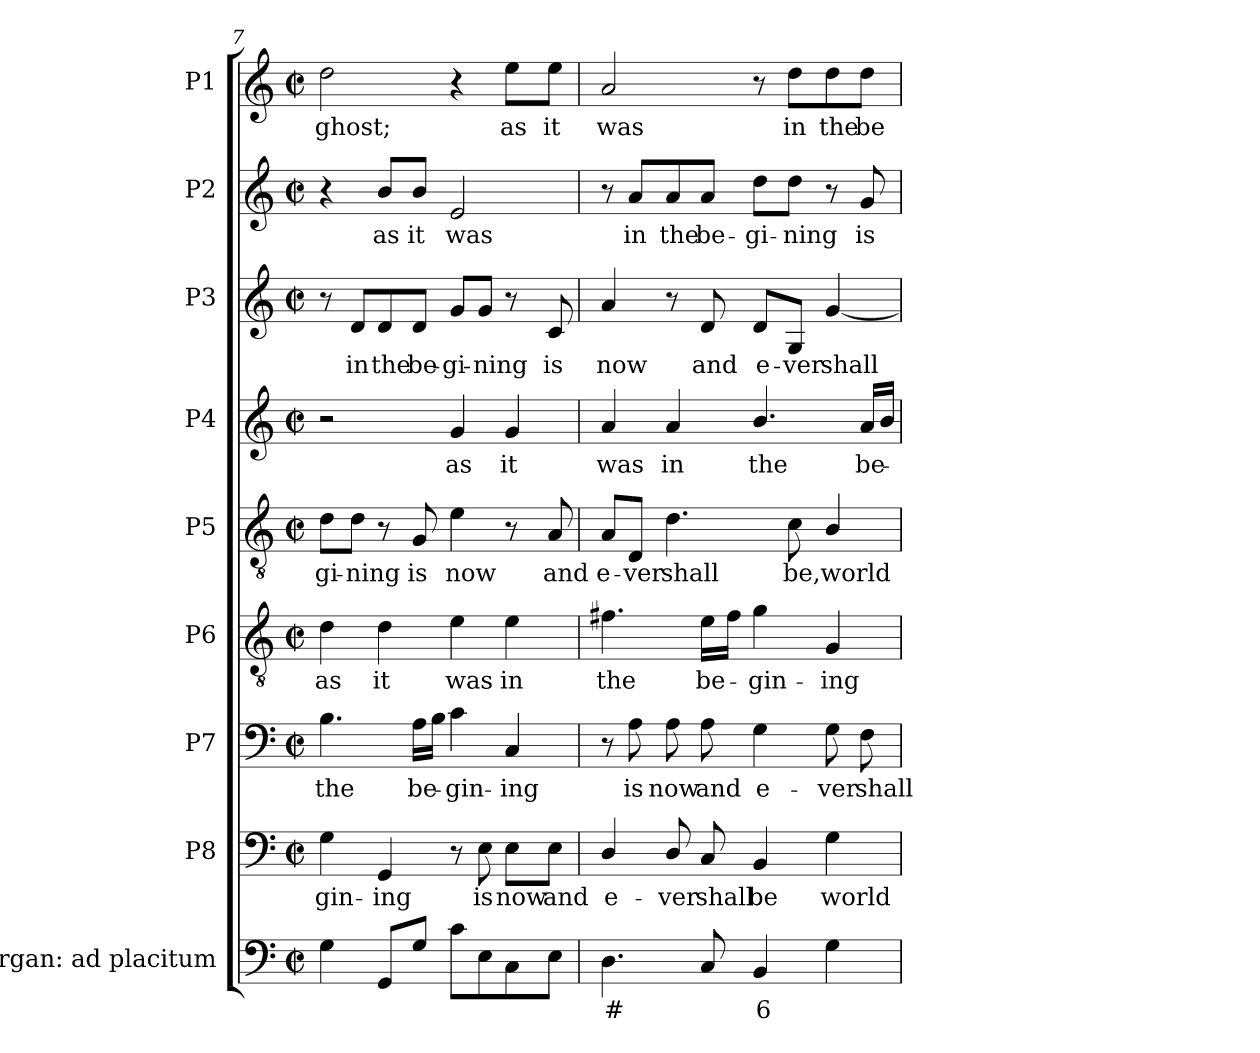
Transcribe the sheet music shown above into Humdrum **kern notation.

**kern	**text	**kern	**text	**kern	**text	**kern	**text	**kern	**text	**kern	**text	**kern	**text	**kern	**text	**kern	**text
*part9	*part9	*part8	*part8	*part7	*part7	*part6	*part6	*part5	*part5	*part4	*part4	*part3	*part3	*part2	*part2	*part1	*part1
*staff9	*staff9	*staff8	*staff8	*staff7	*staff7	*staff6	*staff6	*staff5	*staff5	*staff4	*staff4	*staff3	*staff3	*staff2	*staff2	*staff1	*staff1
*I"Organ: ad placitum	*	*I"P8	*	*I"P7	*	*I"P6	*	*I"P5	*	*I"P4	*	*I"P3	*	*I"P2	*	*I"P1	*
*I'Org.	*	*	*	*	*	*	*	*	*	*	*	*	*	*	*	*	*
*clefF4	*	*clefF4	*	*clefF4	*	*clefGv2	*	*clefGv2	*	*clefG2	*	*clefG2	*	*clefG2	*	*clefG2	*
*	*	*	*	*	*	*ITrd7c12	*	*ITrd7c12	*	*	*	*	*	*	*	*	*
*k[]	*	*k[]	*	*k[]	*	*k[]	*	*k[]	*	*k[]	*	*k[]	*	*k[]	*	*k[]	*
*C:	*	*C:	*	*C:	*	*C:	*	*C:	*	*C:	*	*C:	*	*C:	*	*C:	*
*M2/2	*	*M2/2	*	*M2/2	*	*M2/2	*	*M2/2	*	*M2/2	*	*M2/2	*	*M2/2	*	*M2/2	*
*met(c|)	*	*met(c|)	*	*met(c|)	*	*met(c|)	*	*met(c|)	*	*met(c|)	*	*met(c|)	*	*met(c|)	*	*met(c|)	*
=7	=7	=7	=7	=7	=7	=7	=7	=7	=7	=7	=7	=7	=7	=7	=7	=7	=7
!	!	!	!LO:LY:b:color=#000000	!	!	!	!	!	!	!	!	!	!	!	!	!	!
!	!	!	!	!	!LO:LY:b:color=#000000	!	!	!	!	!	!	!	!	!	!	!	!
!	!	!	!	!	!	!	!LO:LY:b:color=#000000	!	!	!	!	!	!	!	!	!	!
!	!	!	!	!	!	!	!	!	!LO:LY:b:color=#000000	!	!	!	!	!	!	!	!
!	!	!	!	!	!	!	!	!	!	!	!	!	!	!	!	!	!LO:LY:b:color=#000000
4Gi\	.	4Gi\	-gin-	4.Bi\	the	4Di\	as	8Di\L	-gi-	2r	.	8r	.	4r	.	2ddi\	ghost;
!	!	!	!	!	!	!	!	!	!LO:LY:b:color=#000000	!	!	!	!	!	!	!	!
!	!	!	!	!	!	!	!	!	!	!	!	!	!LO:LY:b:color=#000000	!	!	!	!
.	.	.	.	.	.	.	.	8Di\J	-ning	.	.	8di/L	in	.	.	.	.
!	!	!	!LO:LY:b:color=#000000	!	!	!	!	!	!	!	!	!	!	!	!	!	!
!	!	!	!	!	!	!	!LO:LY:b:color=#000000	!	!	!	!	!	!	!	!	!	!
!	!	!	!	!	!	!	!	!	!	!	!	!	!LO:LY:b:color=#000000	!	!	!	!
!	!	!	!	!	!	!	!	!	!	!	!	!	!	!	!LO:LY:b:color=#000000	!	!
8GGi/L	.	4GGi/	-ing	.	.	4Di\	it	8r	.	.	.	8di/	the	8bi/L	as	.	.
!	!	!	!	!	!LO:LY:b:color=#000000	!	!	!	!	!	!	!	!	!	!	!	!
!	!	!	!	!	!	!	!	!	!LO:LY:b:color=#000000	!	!	!	!	!	!	!	!
!	!	!	!	!	!	!	!	!	!	!	!	!	!LO:LY:b:color=#000000	!	!	!	!
!	!	!	!	!	!	!	!	!	!	!	!	!	!	!	!LO:LY:b:color=#000000	!	!
8Gi/J	.	.	.	16Ai\LL	be-	.	.	8GGi/	is	.	.	8di/J	be-	8bi/J	it	.	.
.	.	.	.	16Bi\JJ	.	.	.	.	.	.	.	.	.	.	.	.	.
!	!	!	!	!	!LO:LY:b:color=#000000	!	!	!	!	!	!	!	!	!	!	!	!
!	!	!	!	!	!	!	!LO:LY:b:color=#000000	!	!	!	!	!	!	!	!	!	!
!	!	!	!	!	!	!	!	!	!LO:LY:b:color=#000000	!	!	!	!	!	!	!	!
!	!	!	!	!	!	!	!	!	!	!	!LO:LY:b:color=#000000	!	!	!	!	!	!
!	!	!	!	!	!	!	!	!	!	!	!	!	!LO:LY:b:color=#000000	!	!	!	!
!	!	!	!	!	!	!	!	!	!	!	!	!	!	!	!LO:LY:b:color=#000000	!	!
8ci\L	.	8r	.	4ci\	-gin-	4Ei\	was	4Ei\	now	4gi/	as	8gi/L	-gi-	2ei/	was	4r	.
!	!	!	!LO:LY:b:color=#000000	!	!	!	!	!	!	!	!	!	!	!	!	!	!
!	!	!	!	!	!	!	!	!	!	!	!	!	!LO:LY:b:color=#000000	!	!	!	!
8Ei\	.	8Ei\	is	.	.	.	.	.	.	.	.	8gi/J	-ning	.	.	.	.
!	!	!	!LO:LY:b:color=#000000	!	!	!	!	!	!	!	!	!	!	!	!	!	!
!	!	!	!	!	!LO:LY:b:color=#000000	!	!	!	!	!	!	!	!	!	!	!	!
!	!	!	!	!	!	!	!LO:LY:b:color=#000000	!	!	!	!	!	!	!	!	!	!
!	!	!	!	!	!	!	!	!	!	!	!LO:LY:b:color=#000000	!	!	!	!	!	!
!	!	!	!	!	!	!	!	!	!	!	!	!	!	!	!	!	!LO:LY:b:color=#000000
8Ci\	.	8Ei\L	now	4Ci/	-ing	4Ei\	in	8r	.	4gi/	it	8r	.	.	.	8eei\L	as
!	!	!	!LO:LY:b:color=#000000	!	!	!	!	!	!	!	!	!	!	!	!	!	!
!	!	!	!	!	!	!	!	!	!LO:LY:b:color=#000000	!	!	!	!	!	!	!	!
!	!	!	!	!	!	!	!	!	!	!	!	!	!LO:LY:b:color=#000000	!	!	!	!
!	!	!	!	!	!	!	!	!	!	!	!	!	!	!	!	!	!LO:LY:b:color=#000000
8Ei\J	.	8Ei\J	and	.	.	.	.	8AAi/	and	.	.	8ci/	is	.	.	8eei\J	it
=8	=8	=8	=8	=8	=8	=8	=8	=8	=8	=8	=8	=8	=8	=8	=8	=8	=8
!	!LO:LY:b:color=#000000	!	!	!	!	!	!	!	!	!	!	!	!	!	!	!	!
!	!	!	!LO:LY:b:color=#000000	!	!	!	!	!	!	!	!	!	!	!	!	!	!
!	!	!	!	!	!	!	!LO:LY:b:color=#000000	!	!	!	!	!	!	!	!	!	!
!	!	!	!	!	!	!	!	!	!LO:LY:b:color=#000000	!	!	!	!	!	!	!	!
!	!	!	!	!	!	!	!	!	!	!	!LO:LY:b:color=#000000	!	!	!	!	!	!
!	!	!	!	!	!	!	!	!	!	!	!	!	!LO:LY:b:color=#000000	!	!	!	!
!	!	!	!	!	!	!	!	!	!	!	!	!	!	!	!	!	!LO:LY:b:color=#000000
4.Di\	#	4Di/	e-	8r	.	4.F#Xi\	the	8AAi/L	e-	4ai/	was	4ai/	now	8r	.	2ai/	was
!	!	!	!	!	!LO:LY:b:color=#000000	!	!	!	!	!	!	!	!	!	!	!	!
!	!	!	!	!	!	!	!	!	!LO:LY:b:color=#000000	!	!	!	!	!	!	!	!
!	!	!	!	!	!	!	!	!	!	!	!	!	!	!	!LO:LY:b:color=#000000	!	!
.	.	.	.	8Ai\	is	.	.	8DDi/J	-ver	.	.	.	.	8ai/L	in	.	.
!	!	!	!LO:LY:b:color=#000000	!	!	!	!	!	!	!	!	!	!	!	!	!	!
!	!	!	!	!	!LO:LY:b:color=#000000	!	!	!	!	!	!	!	!	!	!	!	!
!	!	!	!	!	!	!	!	!	!LO:LY:b:color=#000000	!	!	!	!	!	!	!	!
!	!	!	!	!	!	!	!	!	!	!	!LO:LY:b:color=#000000	!	!	!	!	!	!
!	!	!	!	!	!	!	!	!	!	!	!	!	!	!	!LO:LY:b:color=#000000	!	!
.	.	8Di/	-ver	8Ai\	now	.	.	4.Di\	shall	4ai/	in	8r	.	8ai/	the	.	.
!	!	!	!LO:LY:b:color=#000000	!	!	!	!	!	!	!	!	!	!	!	!	!	!
!	!	!	!	!	!LO:LY:b:color=#000000	!	!	!	!	!	!	!	!	!	!	!	!
!	!	!	!	!	!	!	!LO:LY:b:color=#000000	!	!	!	!	!	!	!	!	!	!
!	!	!	!	!	!	!	!	!	!	!	!	!	!LO:LY:b:color=#000000	!	!	!	!
!	!	!	!	!	!	!	!	!	!	!	!	!	!	!	!LO:LY:b:color=#000000	!	!
8Ci/	.	8Ci/	shall	8Ai\	and	16Ei\LL	be-	.	.	.	.	8di/	and	8ai/J	be-	.	.
.	.	.	.	.	.	16F#i\JJ	.	.	.	.	.	.	.	.	.	.	.
!	!LO:LY:b:color=#000000	!	!	!	!	!	!	!	!	!	!	!	!	!	!	!	!
!	!	!	!LO:LY:b:color=#000000	!	!	!	!	!	!	!	!	!	!	!	!	!	!
!	!	!	!	!	!LO:LY:b:color=#000000	!	!	!	!	!	!	!	!	!	!	!	!
!	!	!	!	!	!	!	!LO:LY:b:color=#000000	!	!	!	!	!	!	!	!	!	!
!	!	!	!	!	!	!	!	!	!	!	!LO:LY:b:color=#000000	!	!	!	!	!	!
!	!	!	!	!	!	!	!	!	!	!	!	!	!LO:LY:b:color=#000000	!	!	!	!
!	!	!	!	!	!	!	!	!	!	!	!	!	!	!	!LO:LY:b:color=#000000	!	!
4BBi/	6	4BBi/	be	4Gi\	e-	4Gi\	-gin-	.	.	4.bi/	the	8di/L	e-	8ddi\L	-gi-	8r	.
!	!	!	!	!	!	!	!	!	!LO:LY:b:color=#000000	!	!	!	!	!	!	!	!
!	!	!	!	!	!	!	!	!	!	!	!	!	!LO:LY:b:color=#000000	!	!	!	!
!	!	!	!	!	!	!	!	!	!	!	!	!	!	!	!LO:LY:b:color=#000000	!	!
!	!	!	!	!	!	!	!	!	!	!	!	!	!	!	!	!	!LO:LY:b:color=#000000
.	.	.	.	.	.	.	.	8Ci\	be,	.	.	8Gi/J	-ver	8ddi\J	-ning	8ddi\L	in
!	!	!	!LO:LY:b:color=#000000	!	!	!	!	!	!	!	!	!	!	!	!	!	!
!	!	!	!	!	!LO:LY:b:color=#000000	!	!	!	!	!	!	!	!	!	!	!	!
!	!	!	!	!	!	!	!LO:LY:b:color=#000000	!	!	!	!	!	!	!	!	!	!
!	!	!	!	!	!	!	!	!	!LO:LY:b:color=#000000	!	!	!	!	!	!	!	!
!	!	!	!	!	!	!	!	!	!	!	!	!	!LO:LY:b:color=#000000	!	!	!	!
!	!	!	!	!	!	!	!	!	!	!	!	!	!	!	!	!	!LO:LY:b:color=#000000
4Gi\	.	4Gi\	world	8Gi\	-ver	4GGi/	-ing	4BBi/	world	.	.	[4gi/	shall	8r	.	8ddi\	the
!	!	!	!	!	!LO:LY:b:color=#000000	!	!	!	!	!	!	!	!	!	!	!	!
!	!	!	!	!	!	!	!	!	!	!	!LO:LY:b:color=#000000	!	!	!	!	!	!
!	!	!	!	!	!	!	!	!	!	!	!	!	!	!	!LO:LY:b:color=#000000	!	!
!	!	!	!	!	!	!	!	!	!	!	!	!	!	!	!	!	!LO:LY:b:color=#000000
.	.	.	.	8Fi\	shall	.	.	.	.	16ai/LL	be-	.	.	8gi/	is	8ddi\J	be-
.	.	.	.	.	.	.	.	.	.	16bi/JJ	.	.	.	.	.	.	.
=	=	=	=	=	=	=	=	=	=	=	=	=	=	=	=	=	=
*-	*-	*-	*-	*-	*-	*-	*-	*-	*-	*-	*-	*-	*-	*-	*-	*-	*-
